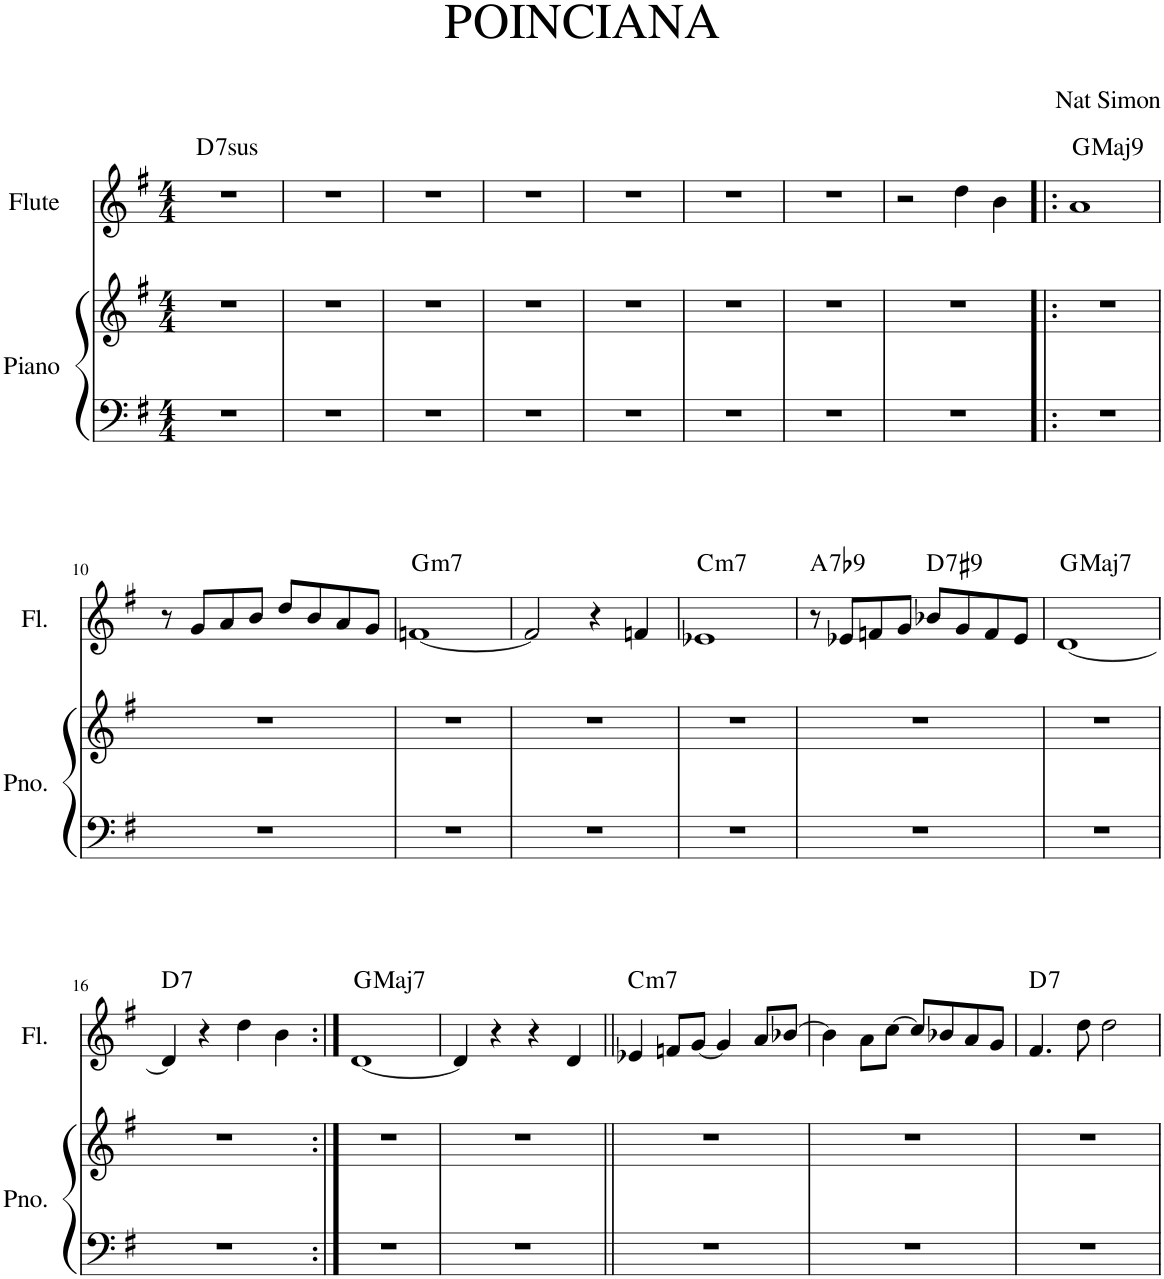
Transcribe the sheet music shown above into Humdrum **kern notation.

**kern	**kern	**kern	**harte
*part2	*part2	*part1	*part1
*staff3	*staff2	*staff1	*
*I"Piano	*	*I"Flute	*
*I'Pno.	*	*I'Fl.	*
*clefF4	*clefG2	*clefG2	*
*k[f#]	*k[f#]	*k[f#]	*
*M4/4	*M4/4	*M4/4	*
=1	=1	=1	=1
!	!	!	!LO:H:kt=7sus
1r	1r	1r	D:sus4(7)
=2	=2	=2	=2
1r	1r	1r	.
=3	=3	=3	=3
1r	1r	1r	.
=4	=4	=4	=4
1r	1r	1r	.
=5	=5	=5	=5
1r	1r	1r	.
=6	=6	=6	=6
1r	1r	1r	.
=7	=7	=7	=7
1r	1r	1r	.
=8	=8	=8	=8
1r	1r	2r	.
.	.	4dd\	.
.	.	4b\	.
=9!|:	=9!|:	=9!|:	=9!|:
!	!	!	!LO:H:kt=Maj9
1r	1r	1a	G:maj9
!!LO:LB:g=z
=10	=10	=10	=10
1r	1r	8r	.
.	.	8g/L	.
.	.	8a/	.
.	.	8b/J	.
.	.	8dd/L	.
.	.	8b/	.
.	.	8a/	.
.	.	8g/J	.
=11	=11	=11	=11
!	!	!	!LO:H:kt=m7
1r	1r	[1fn	G:min7
=12	=12	=12	=12
1r	1r	2f/]	.
.	.	4r	.
.	.	4fn/	.
=13	=13	=13	=13
!	!	!	!LO:H:kt=m7
1r	1r	1e-X	C:min7
=14	=14	=14	=14
!	!	!	!LO:H:kt=7
1r	1r	8r	A:7(b9)
.	.	8e-X/L	.
.	.	8fn/	.
.	.	8g/J	.
!	!	!	!LO:H:kt=7
.	.	8b-X/L	D:7(#9)
.	.	8g/	.
.	.	8f/	.
.	.	8e-/J	.
=15	=15	=15	=15
!	!	!	!LO:H:kt=Maj7
1r	1r	[1d	G:maj7
!!LO:LB:g=z
=16	=16	=16	=16
!	!	!	!LO:H:kt=7
1r	1r	4d/]	D:7
.	.	4r	.
.	.	4dd\	.
.	.	4b\	.
=17:|!	=17:|!	=17:|!	=17:|!
!	!	!	!LO:H:kt=Maj7
1r	1r	[1d	G:maj7
=18	=18	=18	=18
1r	1r	4d/]	.
.	.	4r	.
.	.	4r	.
.	.	4d/	.
=19||	=19||	=19||	=19||
!	!	!	!LO:H:kt=m7
1r	1r	4e-X/	C:min7
.	.	8fn/L	.
.	.	[8g/J	.
.	.	4g/]	.
.	.	8a/L	.
.	.	[8b-X/J	.
=20	=20	=20	=20
1r	1r	4b-\]	.
.	.	8a\L	.
.	.	[8cc\J	.
.	.	8cc/L]	.
.	.	8b-X/	.
.	.	8a/	.
.	.	8g/J	.
=21	=21	=21	=21
!	!	!	!LO:H:kt=7
1r	1r	4.f#/	D:7
.	.	8dd\	.
.	.	2dd\	.
=	=	=	=
*-	*-	*-	*-
